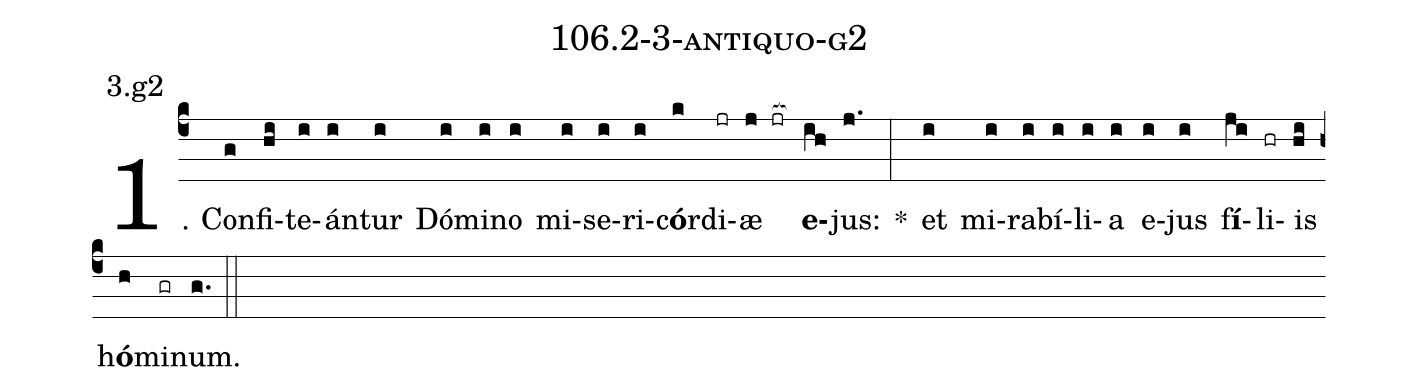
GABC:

name: 106.2-3-antiquo-g2;
annotation: 3.g2;
%%
(c4)1. Con(g)fi(hi)te(i)án(i)tur(i) Dó(i)mi(i)no(i) mi(i)se(i)ri(i)c<b>ó</b>r(k)di(jr)æ(j jr[ocb:1{]) <b>e</b>(ih[ocb:0}])jus:(j.) *(:) et(i) mi(i)ra(i)bí(i)li(i)a(i) e(i)jus(i) f<b>í</b>(ji)li(hr)is(hi) h<b>ó</b>(h)mi(gr)num.(g.) (::)
